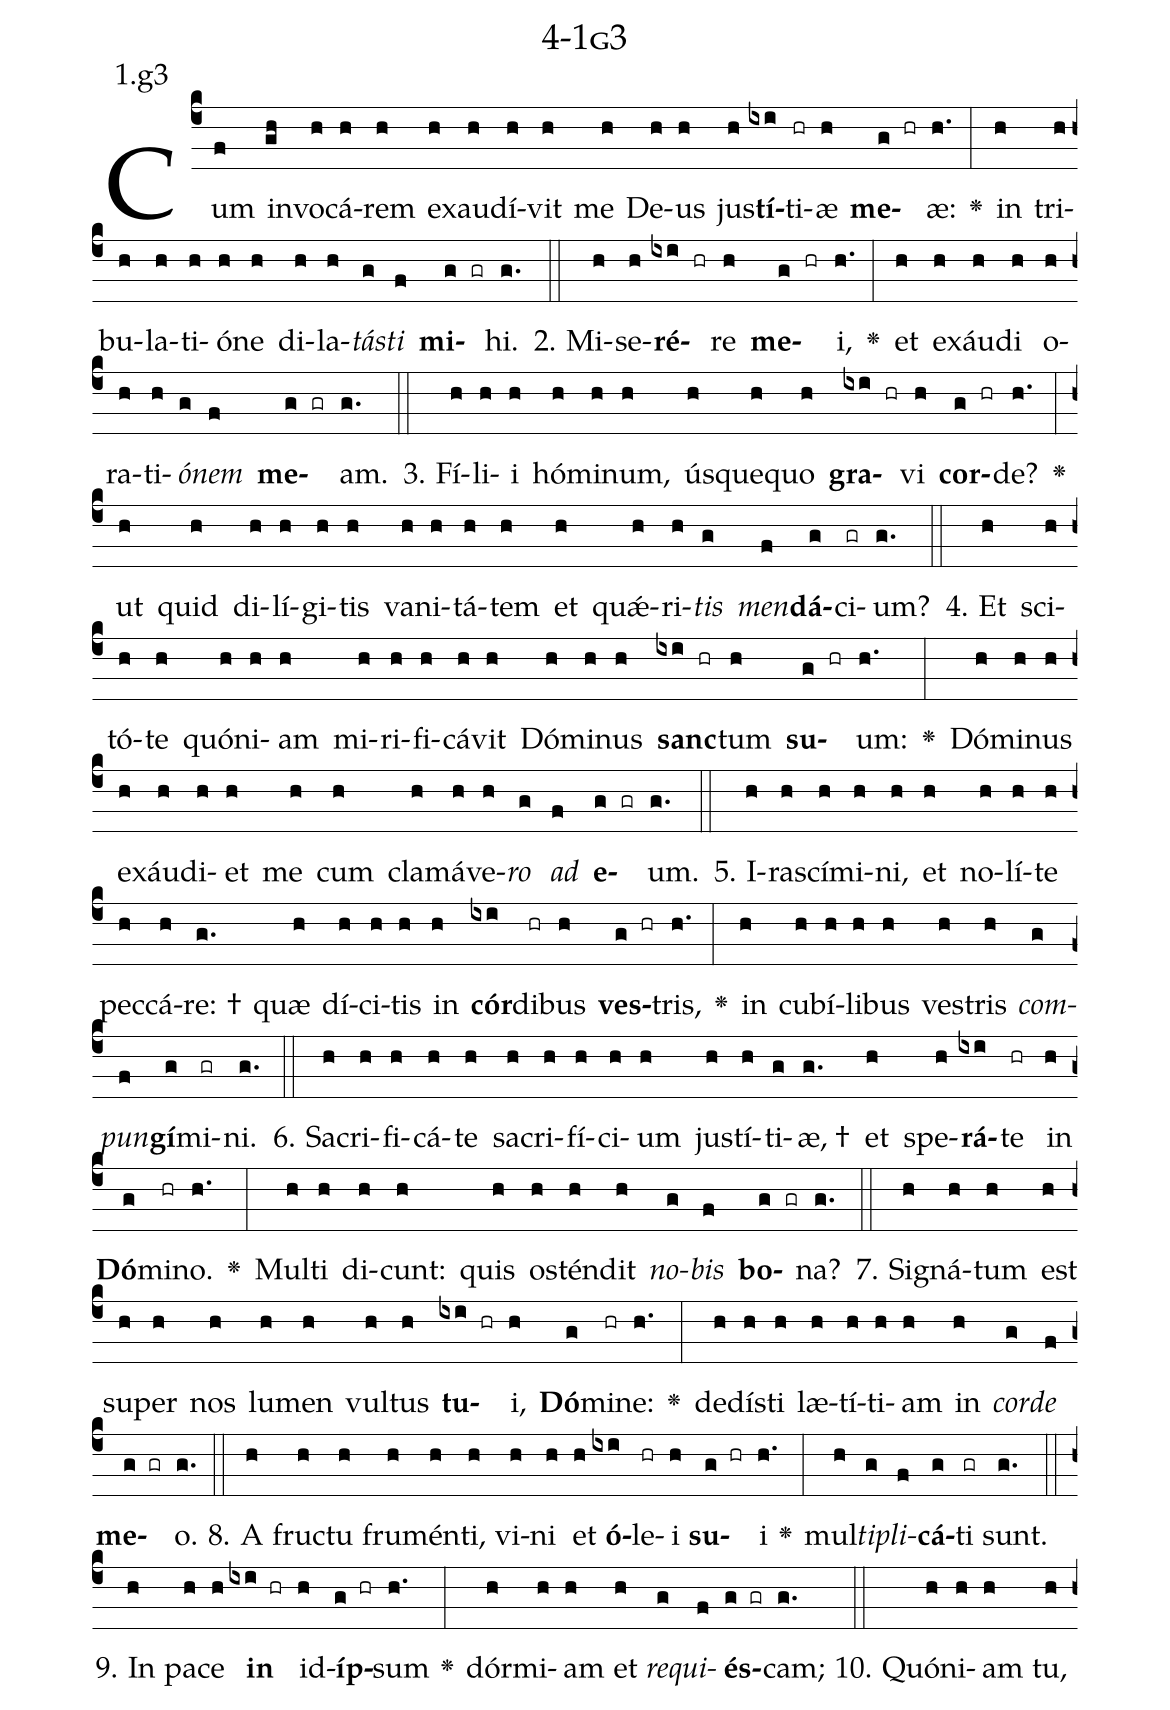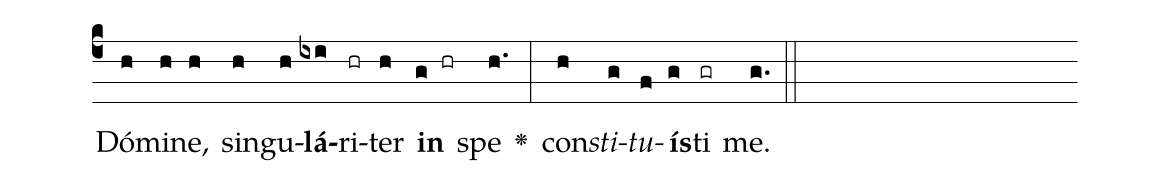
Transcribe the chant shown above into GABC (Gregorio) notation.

name: 4-1g3;
annotation: 1.g3;
%%
(c4)Cum(f) in(gh)vo(h)cá(h)rem(h) ex(h)au(h)dí(h)vit(h) me(h) De(h)us(h) jus(h)<b>tí</b>(ixi)ti(hr)æ(h) <b>me</b>(g hr)æ:(h.) <v>\greheightstar</v>(:) in(h) tri(h)bu(h)la(h)ti(h)ó(h)ne(h) di(h)la(h)<i>tás</i>(g)<i>ti</i>(f) <b>mi</b>(g gr)hi.(g.) (::)
2. Mi(h)se(h)<b>ré</b>(ixi hr)re(h) <b>me</b>(g hr)i,(h.) <v>\greheightstar</v>(:) et(h) ex(h)áu(h)di(h) o(h)ra(h)ti(h)<i>ó</i>(g)<i>nem</i>(f) <b>me</b>(g gr)am.(g.) (::)
3. Fí(h)li(h)i(h) hó(h)mi(h)num,(h) ús(h)que(h)quo(h) <b>gra</b>(ixi hr)vi(h) <b>cor</b>(g hr)de?(h.) <v>\greheightstar</v>(:) ut(h) quid(h) di(h)lí(h)gi(h)tis(h) va(h)ni(h)tá(h)tem(h) et(h) quǽ(h)ri(h)<i>tis</i>(g) <i>men</i>(f)<b>dá</b>(g)ci(gr)um?(g.) (::)
4. Et(h) sci(h)tó(h)te(h) quón(h)i(h)am(h) mi(h)ri(h)fi(h)cá(h)vit(h) Dó(h)mi(h)nus(h) <b>sanc</b>(ixi hr)tum(h) <b>su</b>(g hr)um:(h.) <v>\greheightstar</v>(:) Dó(h)mi(h)nus(h) ex(h)áu(h)di(h)et(h) me(h) cum(h) cla(h)má(h)ve(h)<i>ro</i>(g) <i>ad</i>(f) <b>e</b>(g gr)um.(g.) (::)
5. I(h)ra(h)scí(h)mi(h)ni,(h) et(h) no(h)lí(h)te(h) pec(h)cá(h)re: †(g.) quæ(h) dí(h)ci(h)tis(h) in(h) <b>cór</b>(ixi)di(hr)bus(h) <b>ves</b>(g hr)tris,(h.) <v>\greheightstar</v>(:) in(h) cu(h)bí(h)li(h)bus(h) ves(h)tris(h) <i>com</i>(g)<i>pun</i>(f)<b>gí</b>(g)mi(gr)ni.(g.) (::)
6. Sa(h)cri(h)fi(h)cá(h)te(h) sa(h)cri(h)fí(h)ci(h)um(h) jus(h)tí(h)ti(g)æ, †(g.) et(h) spe(h)<b>rá</b>(ixi)te(hr) in(h) <b>Dó</b>(g)mi(hr)no.(h.) <v>\greheightstar</v>(:) Mul(h)ti(h) di(h)cunt:(h) quis(h) os(h)tén(h)dit(h) <i>no</i>(g)<i>bis</i>(f) <b>bo</b>(g gr)na?(g.) (::)
7. Si(h)gná(h)tum(h) est(h) su(h)per(h) nos(h) lu(h)men(h) vul(h)tus(h) <b>tu</b>(ixi hr)i,(h) <b>Dó</b>(g)mi(hr)ne:(h.) <v>\greheightstar</v>(:) de(h)dís(h)ti(h) læ(h)tí(h)ti(h)am(h) in(h) <i>cor</i>(g)<i>de</i>(f) <b>me</b>(g gr)o.(g.) (::)
8. A(h) fruc(h)tu(h) fru(h)mén(h)ti,(h) vi(h)ni(h) et(h) <b>ó</b>(ixi)le(hr)i(h) <b>su</b>(g hr)i(h.) <v>\greheightstar</v>(:) mul(h)<i>ti</i>(g)<i>pli</i>(f)<b>cá</b>(g)ti(gr) sunt.(g.) (::)
9. In(h) pa(h)ce(h) <b>in</b>(ixi hr) id(h)<b>íp</b>(g hr)sum(h.) <v>\greheightstar</v>(:) dór(h)mi(h)am(h) et(h) <i>re</i>(g)<i>qui</i>(f)<b>és</b>(g gr)cam;(g.) (::)
10. Quón(h)i(h)am(h) tu,(h) Dó(h)mi(h)ne,(h) sin(h)gu(h)<b>lá</b>(ixi)ri(hr)ter(h) <b>in</b>(g hr) spe(h.) <v>\greheightstar</v>(:) con(h)<i>sti</i>(g)<i>tu</i>(f)<b>ís</b>(g)ti(gr) me.(g.) (::)
